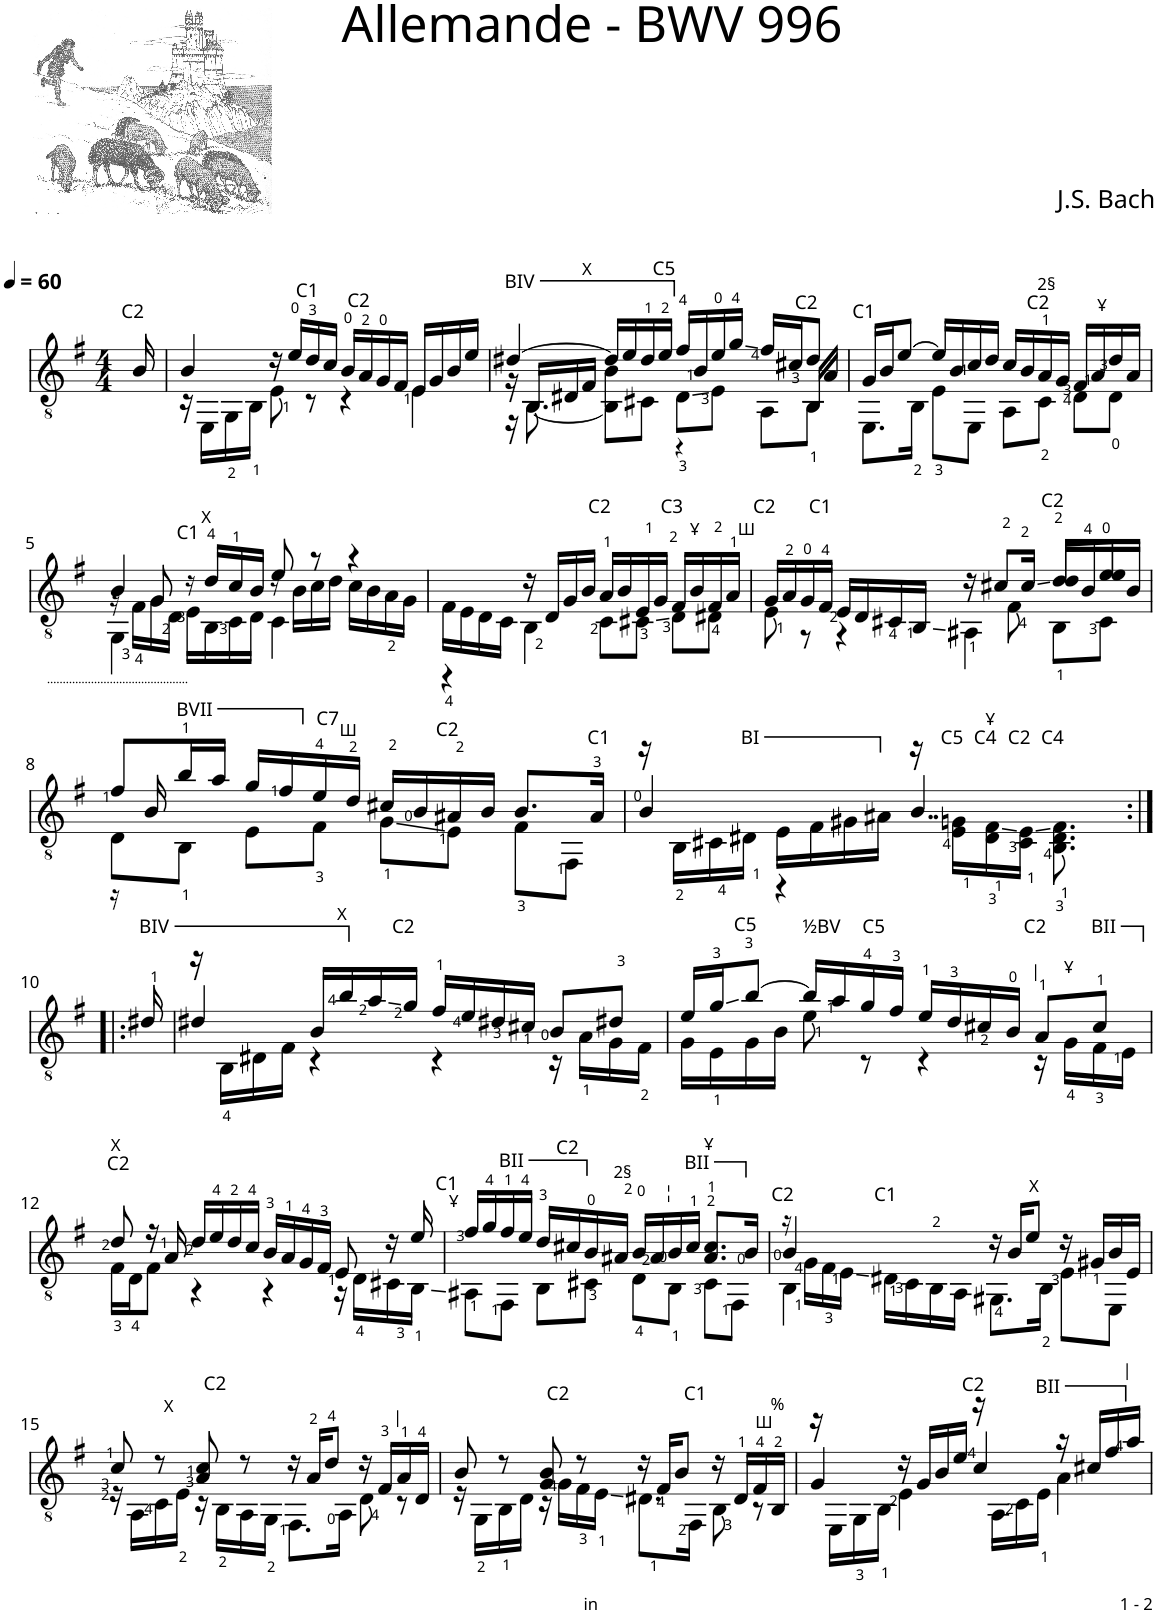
**kern
*part1
*staff1
*I"Nylon Guitar
*clefGv2
*k[f#]
*M4/4
*MM60
=1
!LO:TX:a:t=C2
16B/
!!LO:REH:place=s1:a:cj:enc=none:fs=9:t=C2:qo=2.25
!!LO:REH:place=s1:a:cj:enc=none:fs=9:t=C1:qo=1.5
=2
*^
4B/	16r
.	16EE\LL
.	16GG\
.	16BB\JJ
16r	8E\
16e/LL	.
16d/	8r
16c/JJ	.
16B/LL	4r
16A/	.
16G/	.
16F#/JJ	.
16E/LL	4E\
16G/	.
16B/	.
16e/JJ	.
=3	=3
*	*^
!LO:TX:a:t=<font size="9.09221"/>BIV	!	!
[4d#X/	16r	16r
!	!	!LO:N:head=solid
.	[8.BB\	16BB/LL
.	.	16D#X/
!	!	!LO:TX:a:t=X
.	.	16F#/JJ
16d#/LL]	8BB\L]	4B\
16e/	.	.
16d#/	8C#X\J	.
16e/JJ	.	.
16f#/LL	8D#\L	4r
16B/	.	.
!LO:TX:a:t=C5	!	!
16e/	8E\J	.
16g/JJ	.	.
16f#/LL	8AA\L	8ryy
16c#X/J	.	.
!LO:TX:a:t=C2	!	!
8d#/J	8BB\J	16BB/LL
.	.	16A/JJ
=4	=4	=4
!LO:TX:a:t=C1	!	!
*	*v	*v
16G/LL	8.EE\L
16B/J	.
[8e/J	.
.	16BB\Jk
16e/LL]	8E\L
16B/	.
16c/	8EE\J
16d/JJ	.
16c/LL	8AA\L
16B/	.
!LO:TX:a:t=C2	!
!LO:TX:a:t=2§	!
16A/	8C\J
16G/JJ	.
16F#/LL	8D\L
!LO:TX:a:t=Ұ	!
16A/	.
16d/	8D\J
16A/JJ	.
!!LO:LB:g=z	!!
=5	=5
*^	*^
4B/	16r	4GG\	8ryy
.	16F#\LL	.	.
.	16G\	.	8G/
.	16D\JJ	.	.
!LO:TX:a:t=C1	!	!	!
16r	16E\LL	2.ryy	4ryy
!LO:TX:a:t=X	!	!	!
16d/LL	16BB\	.	.
16c/	16C\	.	.
16B/JJ	16D\JJ	.	.
8e/	16r	.	4C\
.	16B\LL	.	.
8r	16c\	.	.
.	16d\JJ	.	.
4r	16c\LL	.	4ryy
.	16B\	.	.
.	16A\	.	.
.	16G\JJ	.	.
*	*v	*v	*v
=6	=6
16F#\LL	4r
16E\	.
16D\	.
16C\JJ	.
16r	4BB\
16D/LL	.
16G/	.
16B/JJ	.
!LO:TX:a:t=C2	!
16A/LL	8C\L
16B/	.
16E/	8C#X\J
16G/JJ	.
!LO:TX:a:t=C3	!
16F#/LL	8D\L
!LO:TX:a:t=Ұ	!
16B/	.
!LO:TX:a:t=Ш	!
16F#/	8D#X\J
16A/JJ	.
!!LO:REH:place=s1:a:cj:enc=none:fs=9:t=C1:qo=0.75	!!
=7	=7
*	*^
!LO:TX:a:t=C2	!	!
16G/LL	8E\	8ryy
16A/	.	.
*	*v	*v
16G/	8r
16F#/JJ	.
16E/LL	4r
16D/	.
16C#X/	.
16BB/JJ	.
16r	4AA#X\
8c#X/L	.
*	*^
.	.	8F#\
16c#/Jk	.	.
!LO:TX:a:t=C2	!	!
8d/L	8BB\L	16d/LL
.	.	16B/
8e/J	8C#\J	16e/
.	.	16B/JJ
!!LO:LB:g=z	!!	!!
!!LO:REH:place=s1:a:cj:enc=none:fs=9:t=C2:qo=2.5	!!	!!
!!LO:REH:place=s1:a:cj:enc=none:fs=9:t=C7:qo=2	!!	!!
=8	=8	=8
8f#/L	8D\L	16r
.	.	16B/
!LO:TX:a:t=<font size="9.09221"/>BVII	!	!
16b/L	8BB\J	2..ryy
16a/JJ	.	.
16g/LL	8E\L	.
16f#/	.	.
16e/	8F#\J	.
!LO:TX:a:t=Ш	!	!
16d/JJ	.	.
16c#X/LL	8G\L	.
16B/	.	.
16A#X/	8E\J	.
16B/JJ	.	.
8.B/L	8F#\L	.
.	8FF#\J	.
16A#/Jk	.	.
*	*v	*v
=9	=9
16r	4B/
!LO:TX:a:t=C1	!
16BB\LL	.
16C#X\	.
!LO:TX:a:t=BI	!
16D#X\JJ	.
16E\LL	4r
16F#\	.
16G#X\	.
16A#X\JJ	.
16r	4..B/
!LO:TX:a:t=C5	!
16E\ 16Gn\LL	.
!LO:TX:a:t=C4	!
!LO:TX:a:t=Ұ	!
16D#\ 16F#\	.
!LO:TX:a:t=C2	!
16C#\ 16E\JJ	.
!LO:TX:a:t=C4	!
8.BB\ 8.D#\ 8.F#\	.
16ryy	16ryy
!!LO:LB:g=z	!!
=10:|!|:	=10:|!|:
!LO:TX:a:t=BIV	!
*v	*v
16d#X/
=11
*^
16r	4d#X/
16BB\LL	.
16D#X\	.
16F#\JJ	.
16B/LL	4r
!LO:TX:a:t=X	!
16b/	.
16a/	.
!LO:TX:a:t=C2	!
16g/JJ	.
16f#/LL	4r
16e/	.
16d#X/	.
16c#X/JJ	.
8B/L	16r
.	16A\LL
8d#X/J	16G\
.	16F#\JJ
!!LO:REH:place=s1:a:cj:enc=none:fs=9:t=C2:qo=3	!!
=12	=12
16e/LL	16G\LL
16g/J	16E\
!LO:TX:a:t=C5	!
[8b/J	16G\
.	16B\JJ
!LO:TX:a:t=<font size="9.09221"/>½BV	!
16b/LL]	8e\
16a/	.
16g/	8r
16f#/JJ	.
16e/LL	4r
!LO:TX:a:t=C5	!
16d/	.
16c#X/	.
16B/JJ	.
!LO:TX:a:t=|	!
8A/L	16r
!	!LO:TX:a:t=Ұ
.	16G\LL
!LO:TX:a:t=BII	!
8c#/J	16F#\
.	16E\JJ
!!LO:LB:g=z	!!
=12	=12
!LO:TX:a:t=C2	!
!LO:TX:a:t=X	!
8d/	16F#\LL
.	16D\J
16r	8F#\J
16A/	.
16d/LL	4r
16e/	.
16d/	.
16c/JJ	.
16B/LL	4r
16A/	.
16G/	.
16F#/JJ	.
8E/	16r
.	16D\LL
16r	16C#X\
16e/	16BB\JJ
!!LO:REH:place=s1:a:cj:enc=none:fs=9:t=C2:qo=2	!!
!!LO:REH:place=s1:a:cj:enc=none:fs=9:t=C1	!!
=13	=13
!LO:TX:a:t=Ұ	!
16f#/LL	8AA#X\L
16g/	.
!LO:TX:a:t=<font size="9.09221"/>BII	!
16f#/	8FF#\J
16e/JJ	.
16d/LL	8BB\L
16c#X/	.
16B/	8C#X\J
!LO:TX:a:t=2§	!
16A#X/JJ	.
16B/LL	8D\L
16A#/	.
!LO:TX:a:t=¦	!
16B/	8BB\J
!LO:TX:a:t=BII	!
16c#/JJ	.
!LO:TX:a:t=Ұ	!
8.A#/ 8.c#/L	8C#\L
.	8FF#\J
16B/Jk	.
=14	=14
*	*^
!LO:TX:a:t=C2	!	!
16r	4B/	4BB\
16G\LL	.	.
16F#\	.	.
16E\JJ	.	.
!LO:TX:a:t=C1	!	!
16D#X\LL	4ryy	2.ryy
16C\	.	.
16BB\	.	.
16AA\JJ	.	.
16r	8.GG#X\L	.
16B/KL	.	.
!LO:TX:a:t=X	!	!
8e/J	.	.
.	16BB\Jk	.
16r	8E\L	.
16G#X/LL	.	.
16B/	8EE\J	.
16E/JJ	.	.
*	*v	*v
!!LO:LB:g=z
!!LO:REH:place=s1:a:cj:enc=none:fs=9:t=C2:qo=2.75
=15	=15
8c/	16r
.	16AA\LL
8r	16C\
.	16E\JJ
!LO:TX:a:t=X	!
8A/ 8c/	16r
.	16BB\LL
8r	16AA\
.	16GG\JJ
16r	8.FF#\L
16A/KL	.
8d/J	.
.	16AA\Jk
16r	8D\
16F#/LL	.
!LO:TX:a:t=|	!
16A/	8r
16D/JJ	.
!!LO:REH:place=s1:a:cj:enc=none:fs=9:t=C2:qo=1.25	!!
=16	=16
8B/	16r
.	16GG\LL
8r	16BB\
.	16D\JJ
8G/ 8B/	16r
.	16G\LL
8r	16F#\
.	16E\JJ
16r	8.D#X\L
16F#/KL	.
8B/J	.
!	!LO:TX:a:t=C1
.	16FF#\Jk
16r	8BB\
!LO:TX:a:t=Ш	!
16D#/LL	.
16F#/	8r
!LO:TX:a:t=%	!
16BB/JJ	.
!!LO:REH:place=s1:a:cj:enc=none:fs=9:t=C2:qo=2	!!
=17	=17
16r	4G/
16EE\LL	.
16GG\	.
16BB\JJ	.
16r	4E\
16G/LL	.
16B/	.
16e/JJ	.
16r	4c/
16AA\LL	.
16C\	.
!LO:TX:a:t=<font size="9"/>BII	!
16E\JJ	.
16r	4A\
16c#X/LL	.
16f#/	.
!LO:TX:a:t=|	!
16a/JJ	.
*v	*v
=
*-
